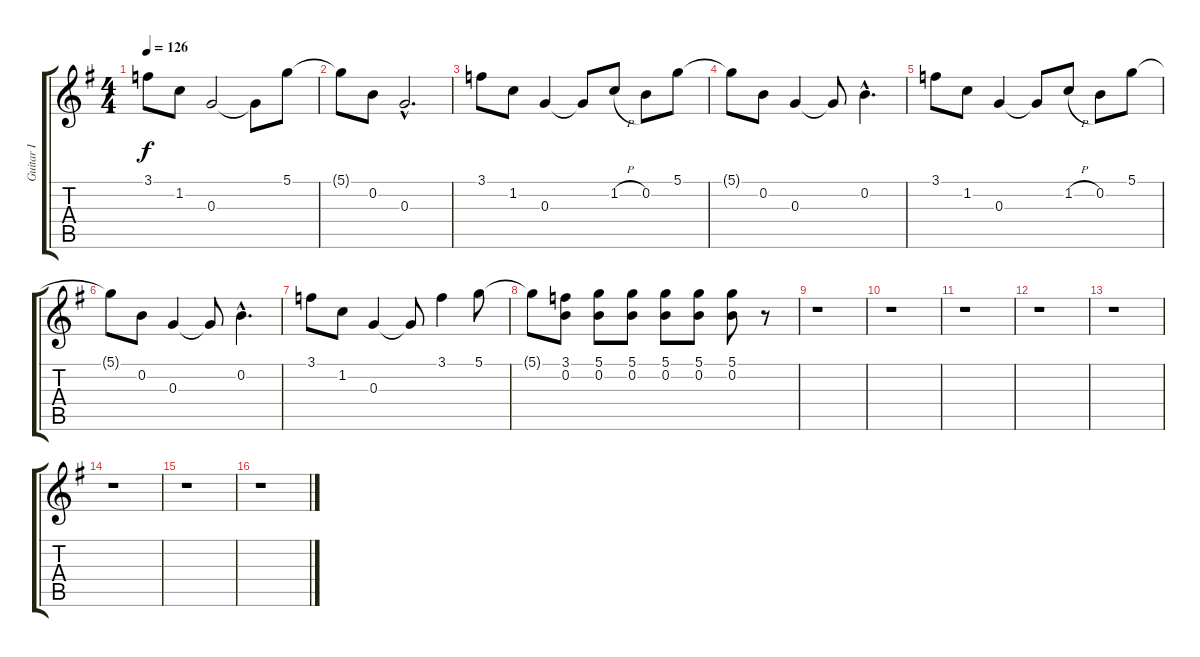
\track ("Guitar I" "Guitar I") {instrument distortionguitar}
\staff {score tabs}
\tuning (D4 B3 G3 D3 B2 G2) {hide}
\ts (4 4)
\tempo 126
\clef g2
\ks g
3.1.8{dy f instrument distortionguitar} 1.2.8 0.3.2 0.3{t}.8 5.1.8 |
5.1{t}.8 0.2.8 0.3{hac}.2{d} |
3.1.8 1.2.8 0.3.4 0.3{t}.8 1.2{h}.8 0.2.8 5.1.8 |
5.1{t}.8 0.2.8 0.3.4 0.3{t}.8 0.2{hac}.4{d} |
3.1.8 1.2.8 0.3.4 0.3{t}.8 1.2{h}.8 0.2.8 5.1.8 |
5.1{t}.8 0.2.8 0.3.4 0.3{t}.8 0.2{hac}.4{d} |
3.1.8 1.2.8 0.3.4 0.3{t}.8 3.1.4 5.1.8 |
5.1{t}.8 (3.1 0.2).8 (5.1 0.2).8 (5.1 0.2).8 (5.1 0.2).8 (5.1 0.2).8 (5.1 0.2).8 r.8 |
r.1 |
r.1 |
r.1 |
r.1 |
r.1 |
r.1 |
r.1 |
r.1
